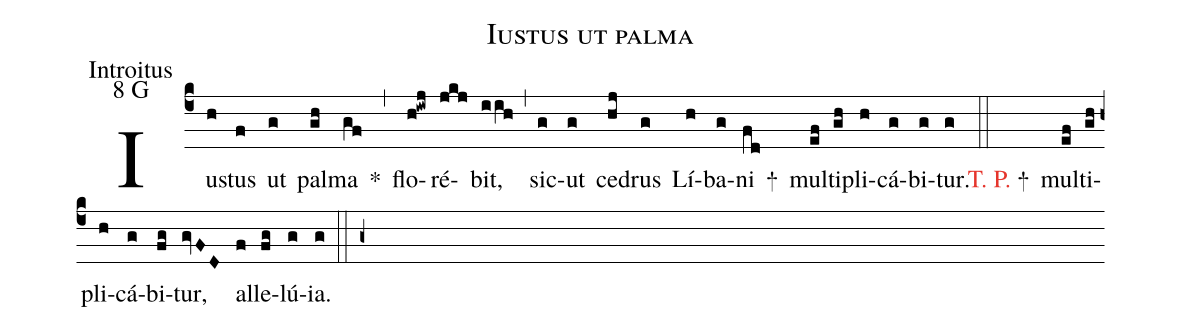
name: Iustus ut palma;
office-part: Introitus;
mode: 8;
mode-differentia: G;
%%
(c4)

Iu(h)stus(f) ut(g) pal(gh)ma(gf) *(,) flo(h!iwj)ré(jkj)bit,(iih) (,) sic(g)ut(g) ce(hj)drus(g) Lí(h)ba(g)ni(fd) +() mul(ef)ti(gh)pli(h)cá(g)bi(g)tur.(g)

(::)

<c>T. P.</c> +() mul(ef)ti(gh)pli(h)cá(g)bi(fg)tur,(gvF/D) al(f)le(fg)lú(g)ia.(g)

(::)

(g+)
